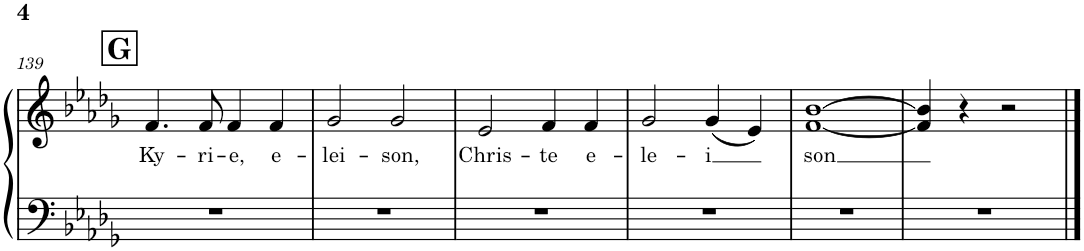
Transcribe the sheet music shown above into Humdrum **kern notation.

**kern	**kern	**text
*part1	*part1	*part1
*staff2	*staff1	*staff1
*I"Piano	*	*
*I'Pno.	*	*
!!LO:PB:g=z
*clefF4	*clefG2	*
*k[b-e-a-d-g-]	*k[b-e-a-d-g-]	*
*M4/4	*M4/4	*
*met(c)	*met(c)	*
!!LO:REH:place=s1:a:B:cj:fs=14:t=G
=139	=139	=139
!	!	!LO:LY:b
1r	4.f/	Ky-
!	!	!LO:LY:b
.	8f/	-ri-
!	!	!LO:LY:b
.	4f/	-e,
!	!	!LO:LY:b
.	4f/	e-
=140	=140	=140
!	!	!LO:LY:b
1r	2g-/	-lei-
!	!	!LO:LY:b
.	2g-/	-son,
=141	=141	=141
!	!	!LO:LY:b
1r	2e-/	Chris-
!	!	!LO:LY:b
.	4f/	-te
!	!	!LO:LY:b
.	4f/	e-
=142	=142	=142
!	!	!LO:LY:b
1r	2g-/	-le-
!	!	!LO:LY:b
.	(4g-/	-i
.	4e-/)	.
=143	=143	=143
!	!	!LO:LY:b
1r	[1f [1b-	son
=144	=144	=144
1r	4f/] 4b-/]	.
.	4r	.
.	2r	.
==	==	==
*-	*-	*-
